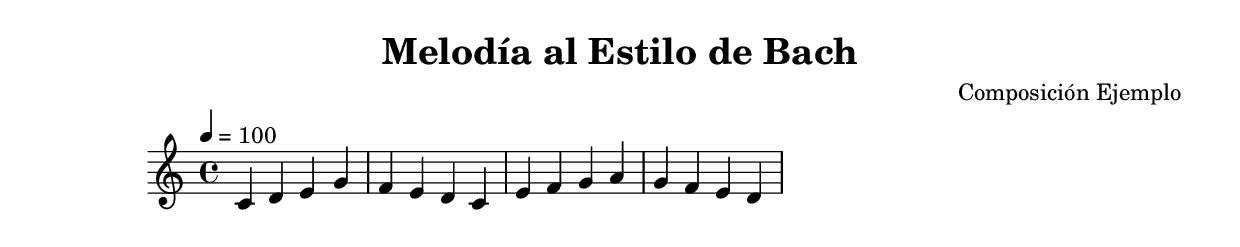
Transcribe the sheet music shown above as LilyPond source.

\version "2.18.2"  % Asegúrate de usar la versión correcta de LilyPond

\header {
  title = "Melodía al Estilo de Bach"
  composer = "Composición Ejemplo"
}

\score {
  \new Staff {
    \key c \major
    \time 4/4
    \tempo 4 = 100

    % Compás 1
    c'4 d' e' g' |

    % Compás 2
    f' e' d' c' |

    % Compás 3
    e'4 f' g' a' |

    % Compás 4
    g' f' e' d' |
  }
  \layout { }
  \midi { }
}

